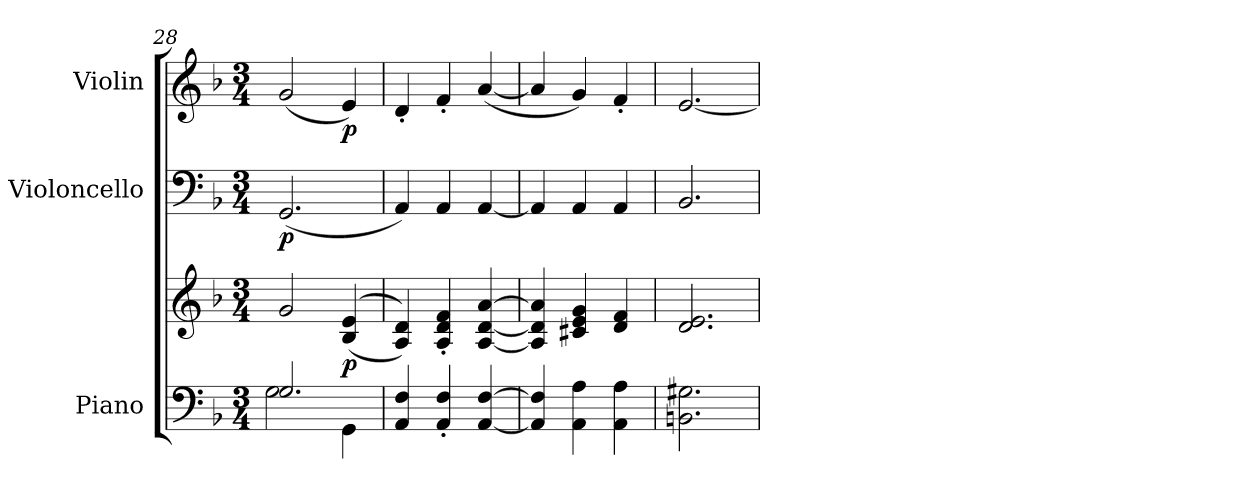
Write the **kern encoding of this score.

**kern	**kern	**dynam	**kern	**dynam	**kern	**dynam
*part3	*part3	*part3	*part2	*part2	*part1	*part1
*staff4	*staff3	*staff3/4	*staff2	*staff2	*staff1	*staff1
*I"Piano	*	*	*I"Violoncello	*	*I"Violin	*
*I'Pno	*	*	*I'Vc	*	*I'Vln	*
*clefF4	*clefG2	*	*clefF4	*	*clefG2	*
*k[b-]	*k[b-]	*	*k[b-]	*	*k[b-]	*
*M3/4	*M3/4	*	*M3/4	*	*M3/4	*
=28	=28	=28	=28	=28	=28	=28
*^	*	*	*	*	*	*
!	!	!	!	!	!LO:DY:b	!	!
2.G/	2G\	2g/	.	(<2.GG/	p	(<2g/	.
!	!	!	!LO:DY:b	!	!	!	!LO:DY:b
.	4GG\	(<(>4B-/ 4e/	p	.	.	4e/)	p
*v	*v	*	*	*	*	*	*
=29	=29	=29	=29	=29	=29	=29
4AA/ 4F/	4A/ 4d/))	.	4AA/)	.	4d'/	.
4AA/' 4F/'	4A/' 4d/' 4f/'	.	4AA/	.	4f'/	.
[4AA/ [4F/	[4A/ [4d/ [4a/	.	[4AA/	.	(<[4a/	.
=30	=30	=30	=30	=30	=30	=30
4AA/] 4F/]	4A/] 4d/] 4a/]	.	4AA/]	.	4a/]	.
4AA\ 4A\	4c#X/ 4e/ 4g/	.	4AA/	.	4g/)	.
4AA\ 4A\	4d/ 4f/	.	4AA/	.	4f'/	.
=31	=31	=31	=31	=31	=31	=31
2.BBn\ 2.G#X\	2.d/ 2.e/	.	2.BB-/	.	[2.e/	.
=	=	=	=	=	=	=
*-	*-	*-	*-	*-	*-	*-
